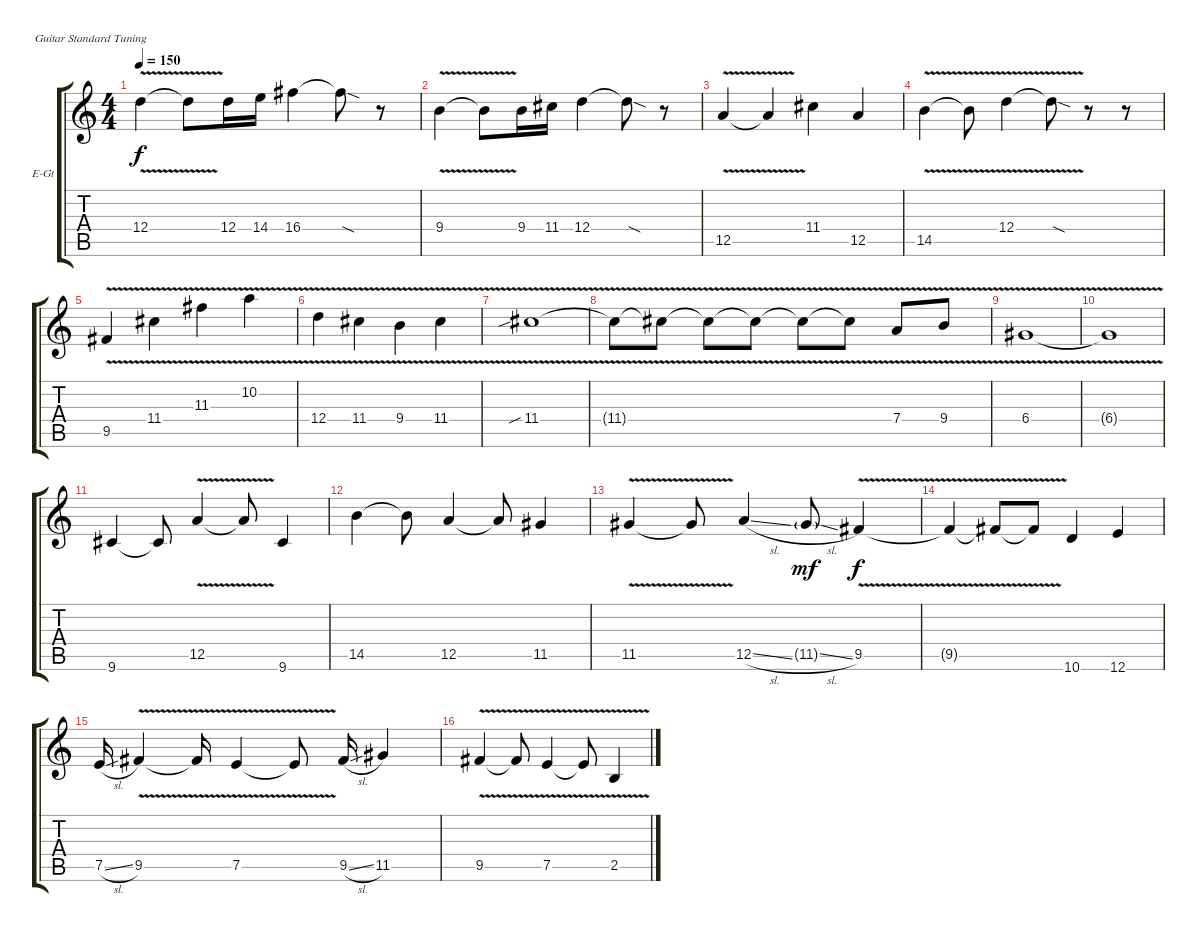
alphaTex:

\defaultSystemsLayout 4
\bracketExtendMode groupsimilarinstruments
\firstSystemTrackNameOrientation horizontal
\otherSystemsTrackNameOrientation horizontal
\track ("Electric Guitar" "E-Gt") {instrument acousticgrandpiano}
\staff {score tabs}
\tuning (E4 B3 G3 D3 A2 E2)
\displaytranspose 12
\ts (4 4)
\tempo 150
\clef g2
\scale
0.333333
\ks c
12.4{v}.4{dy f} 12.4{v t}.8 12.4.16 14.4.16 16.4.4 16.4{sod t}.8 r.8 |
\scale
0.333333 9.4{v}.4 9.4{v t}.8 9.4.16 11.4.16 12.4.4 12.4{sod t}.8 r.8 |
\scale
0.333333 12.5{v}.4 12.5{v t}.4 11.4.4 12.5.4 |
\scale
0.333333 14.5{v}.4 14.5{v t}.8 12.4{v}.4 12.4{v sod t}.8 r.8 r.8 |
\scale
0.333333 9.5{v}.4 11.4{v}.4 11.3{v}.4 10.2{v}.4 |
\scale
0.333333 12.4{v}.4 11.4{v}.4 9.4{v}.4 11.4{v}.4 |
\scale
0.333333 11.4{v sib}.1 |
\scale
0.333333 11.4{v t}.8 11.4{v t}.8 11.4{v t}.8 11.4{v t}.8 11.4{v t}.8 11.4{v t}.8 7.4{v}.8 9.4{v}.8 |
\scale
0.333333 6.4{v}.1 |
\scale
0.333333 6.4{v t}.1 |
\scale
0.333333 9.6.4 9.6{t}.8 12.5{v}.4 12.5{v t}.8 9.6.4 |
\scale
0.333333 14.5.4 14.5{t}.8 12.5.4 12.5{t}.8 11.5.4 |
\scale
0.333333 11.5{v}.4 11.5{v t}.8 12.5{sl}.4 11.5{sl g}.8{dy mf} 9.5{v}.4{dy f} |
\scale
0.333333 9.5{v t}.4 9.5{v t}.8 9.5{v t}.8 10.6.4 12.6.4 |
\scale
0.333333 7.5{sl}.16 9.5{v}.4 9.5{v t}.16 7.5{v}.4 7.5{v t}.8 9.5{sl}.16 11.5.4 |
\scale
0.333333 9.5{v}.4 9.5{v t}.8 7.5{v}.4 7.5{v t}.8 2.5{v}.4
